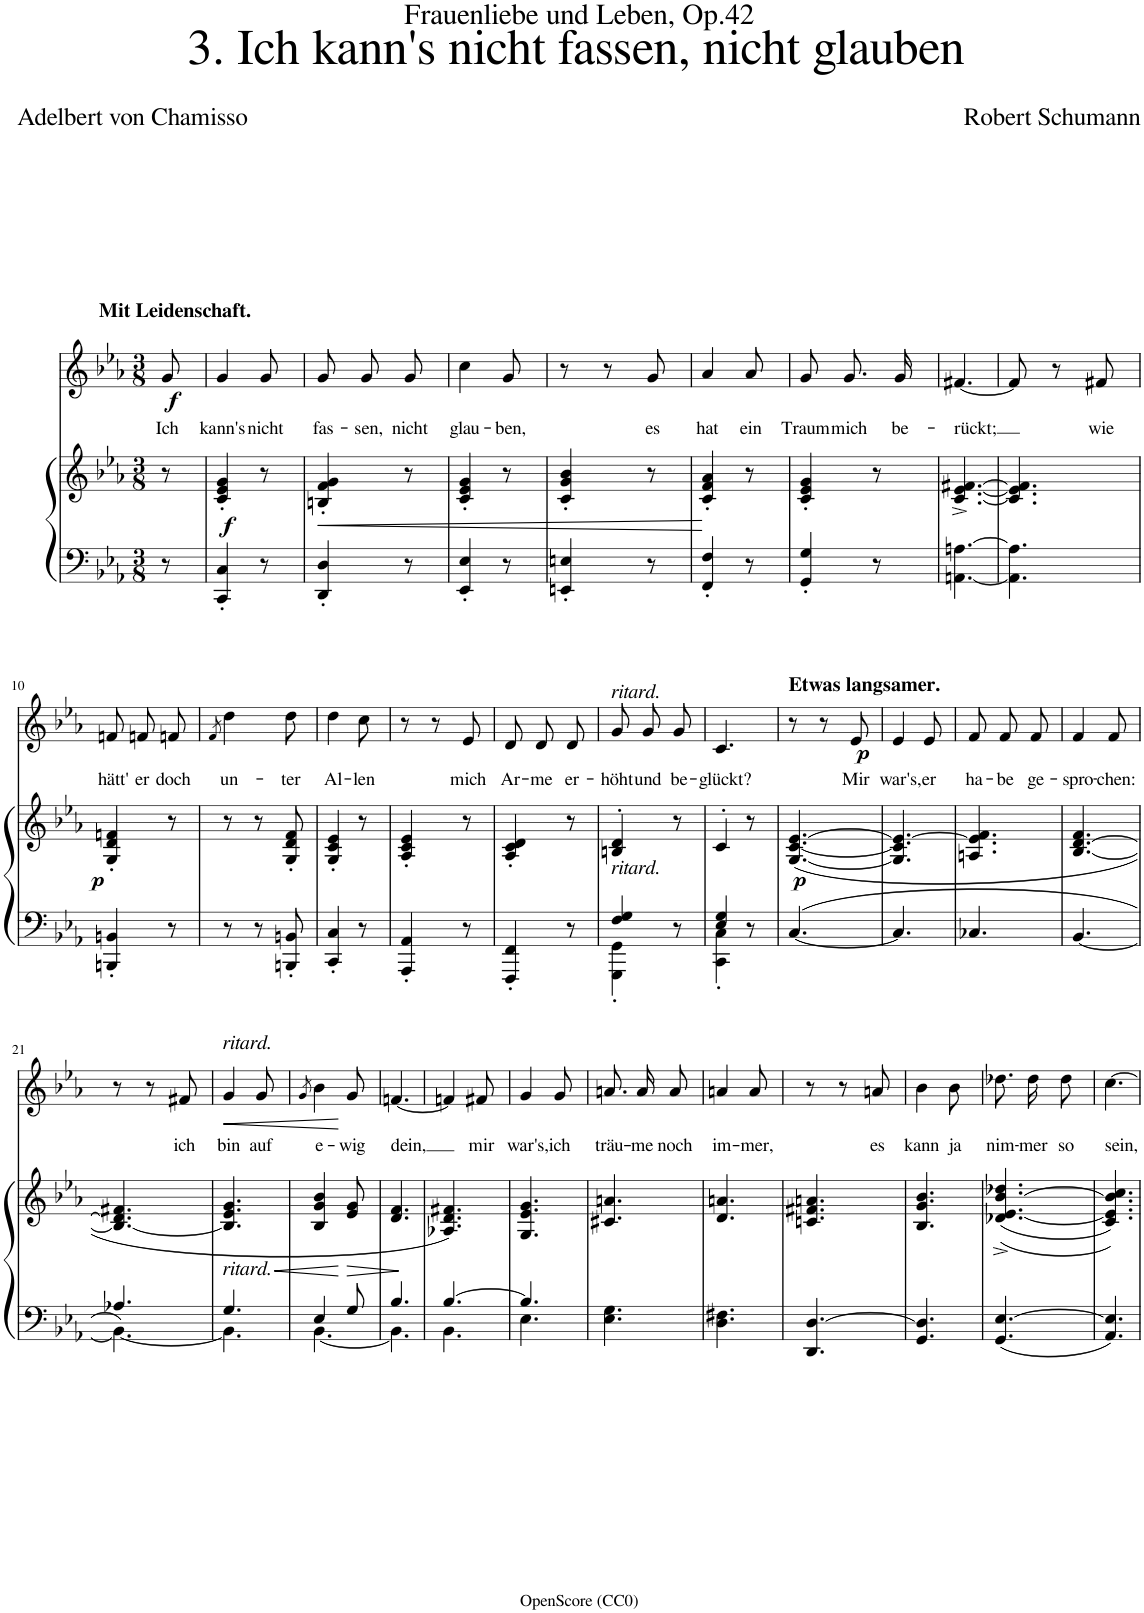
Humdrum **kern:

**kern	**kern	**dynam	**kern	**text	**dynam
*part2	*part2	*part2	*part1	*part1	*part1
*staff3	*staff2	*staff2/3	*staff1	*staff1	*staff1
*I"Piano	*	*	*I"Voice	*	*
*I'Pno	*	*	*	*	*
*clefF4	*clefG2	*	*clefG2	*	*
*k[b-e-a-]	*k[b-e-a-]	*	*k[b-e-a-]	*	*
*M3/8	*M3/8	*	*M3/8	*	*
=1	=1	=1	=1	=1	=1
!	!	!	!LO:TX:a:t=Mit Leidenschaft.	!	!
!	!	!	!	!LO:LY:b	!LO:DY:b
8r	8r	.	8g/	Ich	f
=2	=2	=2	=2	=2	=2
!	!	!LO:DY:b	!	!LO:LY:b	!
4CC/' 4C/'	4c/' 4e-/' 4g/'	f	4g/	kann's	.
!	!	!	!	!LO:LY:b	!
8r	8r	.	8g/	nicht	.
=3	=3	=3	=3	=3	=3
!	!	!LO:HP:b	!	!LO:LY:b	!
4DD/' 4D/'	4Bn/' 4f/' 4g/'	<	8g/L	fas-	.
!	!	!	!	!LO:LY:b	!
.	.	.	8g/	-sen,	.
!	!	!	!	!LO:LY:b	!
8r	8r	.	8g/J	nicht	.
=4	=4	=4	=4	=4	=4
!	!	!	!	!LO:LY:b	!
4EE-/' 4E-/'	4c/' 4e-/' 4g/'	.	4cc\	glau-	.
!	!	!	!	!LO:LY:b	!
8r	8r	.	8g/	-ben,	.
=5	=5	=5	=5	=5	=5
4EEn/' 4En/'	4c/' 4g/' 4b-/'	.	8r	.	.
.	.	.	8r	.	.
!	!	!	!	!LO:LY:b	!
8r	8r	.	8g/	es	.
=6	=6	=6	=6	=6	=6
!	!	!	!	!LO:LY:b	!
4FF/' 4F/'	4c/' 4f/' 4a-/'	.	4a-/	hat	.
!	!	!	!	!LO:LY:b	!
8r	8r	[	8a-/	ein	.
=7	=7	=7	=7	=7	=7
!	!	!	!	!LO:LY:b	!
4GG/' 4G/'	4c/' 4e-/' 4g/'	.	8g/L	Traum	.
!	!	!	!	!LO:LY:b	!
.	.	.	8.g/	mich	.
8r	8r	.	.	.	.
!	!	!	!	!LO:LY:b	!
.	.	.	16g/Jk	be-	.
=8	=8	=8	=8	=8	=8
!	!	!	!	!LO:LY:b	!
[4.AAn\ [4.An\	[4.c/^ [4.e-/^ [4.f#X/^	.	[4.f#X/	-rückt;	.
=9	=9	=9	=9	=9	=9
4.AA\] 4.A\]	4.c/] 4.e-/] 4.f#/]	.	8f#/]	.	.
.	.	.	8r	.	.
!	!	!	!	!LO:LY:b	!
.	.	.	8f#X/	wie	.
!!LO:LB:g=z
=10	=10	=10	=10	=10	=10
!	!	!LO:DY:b	!	!LO:LY:b	!
4BBBn/' 4BBn/'	4G/' 4d/' 4fn/'	p	8fn/L	hätt'	.
!	!	!	!	!LO:LY:b	!
.	.	.	8fn/	er	.
!	!	!	!	!LO:LY:b	!
8r	8r	.	8fn/J	doch	.
=11	=11	=11	=11	=11	=11
.	.	.	8qf/	.	.
!	!	!	!	!LO:LY:b	!
8r	8r	.	4dd\	un-	.
8r	8r	.	.	.	.
!	!	!	!	!LO:LY:b	!
8BBBn/' 8BBn/'	8G/' 8d/' 8f/'	.	8dd\	-ter	.
=12	=12	=12	=12	=12	=12
!	!	!	!	!LO:LY:b	!
4CC/' 4C/'	4G/' 4c/' 4e-/'	.	4dd\	Al-	.
!	!	!	!	!LO:LY:b	!
8r	8r	.	8cc\	-len	.
=13	=13	=13	=13	=13	=13
4AAA-/' 4AA-/'	4A-/' 4c/' 4e-/'	.	8r	.	.
.	.	.	8r	.	.
!	!	!	!	!LO:LY:b	!
8r	8r	.	8e-/	mich	.
=14	=14	=14	=14	=14	=14
!	!	!	!	!LO:LY:b	!
4FFF/' 4FF/'	4A-/' 4c/' 4d/'	.	8d/L	Ar-	.
!	!	!	!	!LO:LY:b	!
.	.	.	8d/	-me	.
!	!	!	!	!LO:LY:b	!
8r	8r	.	8d/J	er-	.
=15	=15	=15	=15	=15	=15
*^	*	*	*	*	*
!	!	!	!	!LO:TX:a:i:t=ritard.	!	!
!	!	!LO:TX:b:i:t=ritard.	!	!	!	!
!	!	!	!	!	!LO:LY:b	!
4F/ 4G/	4GGG\' 4GG\'	4Bn/'> 4d/'>	.	8g/L	-höht	.
!	!	!	!	!	!LO:LY:b	!
.	.	.	.	8g/	und	.
!	!	!	!	!	!LO:LY:b	!
8r	8ryy	8r	.	8g/J	be-	.
=16	=16	=16	=16	=16	=16	=16
!	!	!	!	!	!LO:LY:b	!
4E-/ 4G/	4CC\' 4C\'	4c'>/	.	4.c/	-glückt?	.
8r	8ryy	8r	.	.	.	.
=17	=17	=17	=17	=17	=17	=17
!	!	!	!	!LO:TX:a:B:t=Etwas langsamer.	!	!
!	!	!	!LO:DY:b	!	!	!
*v	*v	*	*	*	*	*
[4.C/	([4.G/ [4.c/ [4.e-/	p	8r	.	.
.	.	.	8r	.	.
!	!	!	!	!LO:LY:b	!LO:DY:b
.	.	.	8e-/	Mir	p
=18	=18	=18	=18	=18	=18
!	!	!	!	!LO:LY:b	!
4.C/]	4.G/] 4.c/] 4.e-/_	.	4e-/	war's,	.
!	!	!	!	!LO:LY:b	!
.	.	.	8e-/	er	.
=19	=19	=19	=19	=19	=19
!	!	!	!	!LO:LY:b	!
4.C-X/	4.An/ 4.e-/] 4.f/	.	8f/L	ha-	.
!	!	!	!	!LO:LY:b	!
.	.	.	8f/	-be	.
!	!	!	!	!LO:LY:b	!
.	.	.	8f/J	ge-	.
=20	=20	=20	=20	=20	=20
!	!	!	!	!LO:LY:b	!
[4.BB-/	[4.B-/ [4.d/ 4.f/	.	4f/	-spro-	.
!	!	!	!	!LO:LY:b	!
.	.	.	8f/	-chen:	.
!!LO:LB:g=z
=21	=21	=21	=21	=21	=21
*^	*	*	*	*	*
4.A-X/	4.BB-\_	4.B-/_ 4.d/] 4.f#X/	.	8r	.	.
.	.	.	.	8r	.	.
!	!	!	!	!	!LO:LY:b	!
.	.	.	.	8f#X/	ich	.
=22	=22	=22	=22	=22	=22	=22
!	!	!	!	!LO:TX:a:i:t=ritard.	!	!
!	!	!LO:TX:b:i:t=ritard.	!	!	!	!
!	!	!	!LO:HP:b	!	!LO:LY:b	!LO:HP:b
4.G/	4.BB-\]	4.B-/] 4.e-/ 4.g/	<	4g/	bin	<
!	!	!	!	!	!LO:LY:b	!
.	.	.	.	8g/	auf	.
=23	=23	=23	=23	=23	=23	=23
.	.	.	.	8qg/	.	.
!	!	!	!	!	!LO:LY:b	!
4E-/	[4.BB-\	4B-/ 4g/ 4b-/	.	4b-\	e-	.
!	!	!	!LO:HP:n=1:b	!	!LO:LY:b	!
8G/	.	8e-/ 8g/	[ >	8g/	-wig	[
=24	=24	=24	=24	=24	=24	=24
!	!	!	!	!	!LO:LY:b	!
4.B-/	4.BB-\]	4.d/ 4.f/	.	[4.fn/	dein,	.
*v	*v	*	*	*	*	*
.	.	]	.	.	.
=25	=25	=25	=25	=25	=25
*^	*	*	*	*	*
[4.B-/	4.BB-\	4.A-X/ 4.d/ 4.f#X/)	.	4fn/]	.	.
!	!	!	!	!	!LO:LY:b	!
.	.	.	.	8f#X/	mir	.
=26	=26	=26	=26	=26	=26	=26
!	!	!	!	!	!LO:LY:b	!
4.B-/]	4.E-\	4.G/ 4.e-/ 4.g/	.	4g/	war's,	.
!	!	!	!	!	!LO:LY:b	!
.	.	.	.	8g/	ich	.
*v	*v	*	*	*	*	*
=27	=27	=27	=27	=27	=27
!	!	!	!	!LO:LY:b	!
4.E-\ 4.G\	4.c#X/ 4.an/	.	8.an/L	träu-	.
!	!	!	!	!LO:LY:b	!
.	.	.	16a/K	-me	.
!	!	!	!	!LO:LY:b	!
.	.	.	8a/J	noch	.
=28	=28	=28	=28	=28	=28
!	!	!	!	!LO:LY:b	!
4.D\ 4.F#X\	4.d/ 4.an/	.	4an/	im-	.
!	!	!	!	!LO:LY:b	!
.	.	.	8a/	-mer,	.
=29	=29	=29	=29	=29	=29
4.DD/ [4.D/	4.cn/ 4.f#X/ 4.an/	.	8r	.	.
.	.	.	8r	.	.
!	!	!	!	!LO:LY:b	!
.	.	.	8an/	es	.
=30	=30	=30	=30	=30	=30
!	!	!	!	!LO:LY:b	!
4.GG/ 4.D/]	4.B-/ 4.g/ 4.b-/	.	4b-\	kann	.
!	!	!	!	!LO:LY:b	!
.	.	.	8b-\	ja	.
=31	=31	=31	=31	=31	=31
!	!	!	!	!LO:LY:b	!
4.GG/ [4.E-/	((4.d-X/^ [4.e-/^ [4.b-/^ 4.dd-X/^	.	8.dd-X\L	nim-	.
!	!	!	!	!LO:LY:b	!
.	.	.	16dd-\K	-mer	.
!	!	!	!	!LO:LY:b	!
.	.	.	8dd-\J	so	.
=32	=32	=32	=32	=32	=32
!	!	!	!	!LO:LY:b	!
4.AA-/ 4.E-/]	4.c/ 4.e-/] 4.b-/] 4.cc/))	.	[4.cc\	sein,	.
=	=	=	=	=	=
*-	*-	*-	*-	*-	*-
